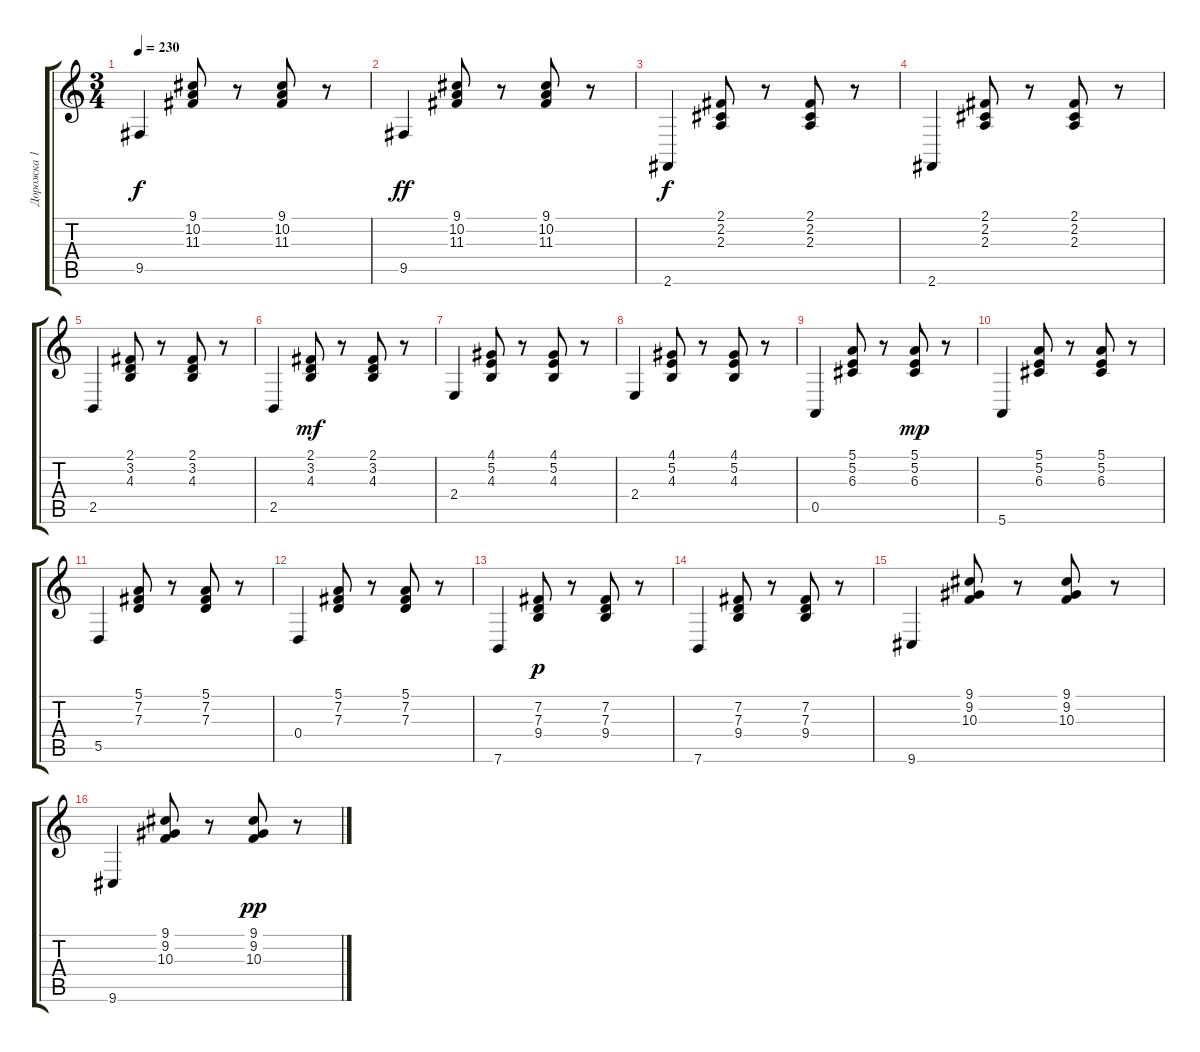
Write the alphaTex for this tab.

\track ("Дорожка 1" "Дорожка 1") {instrument accordion}
\staff {score tabs}
\tuning (E4 B3 G3 D3 A2 E2) {hide}
\ts (3 4)
\tempo 230
\clef g2
\ks c
9.5.4{dy f} (9.1 10.2 11.3).8 r.8 (9.1 10.2 11.3).8 r.8 |
9.5.4{dy ff} (9.1 10.2 11.3).8 r.8 (9.1 10.2 11.3).8 r.8 |
2.6.4{dy f} (2.1 2.2 2.3).8 r.8 (2.1 2.2 2.3).8 r.8 |
2.6.4 (2.1 2.2 2.3).8 r.8 (2.1 2.2 2.3).8 r.8 |
2.5.4 (2.1 3.2 4.3).8 r.8 (2.1 3.2 4.3).8 r.8 |
2.5.4 (2.1 3.2 4.3).8{dy mf} r.8 (2.1 3.2 4.3).8 r.8 |
2.4.4 (4.1 5.2 4.3).8 r.8 (4.1 5.2 4.3).8 r.8 |
2.4.4 (4.1 5.2 4.3).8 r.8 (4.1 5.2 4.3).8 r.8 |
0.5.4 (5.1 5.2 6.3).8 r.8 (5.1 5.2 6.3).8{dy mp} r.8 |
5.6.4 (5.1 5.2 6.3).8 r.8 (5.1 5.2 6.3).8 r.8 |
5.5.4 (5.1 7.2 7.3).8 r.8 (5.1 7.2 7.3).8 r.8 |
0.4.4 (5.1 7.2 7.3).8 r.8 (5.1 7.2 7.3).8 r.8 |
7.6.4 (7.2 7.3 9.4).8{dy p} r.8 (7.2 7.3 9.4).8 r.8 |
7.6.4 (7.2 7.3 9.4).8 r.8 (7.2 7.3 9.4).8 r.8 |
9.6.4 (9.1 9.2 10.3).8 r.8 (9.1 9.2 10.3).8 r.8 |
9.6.4 (9.1 9.2 10.3).8 r.8 (9.1 9.2 10.3).8{dy pp} r.8
